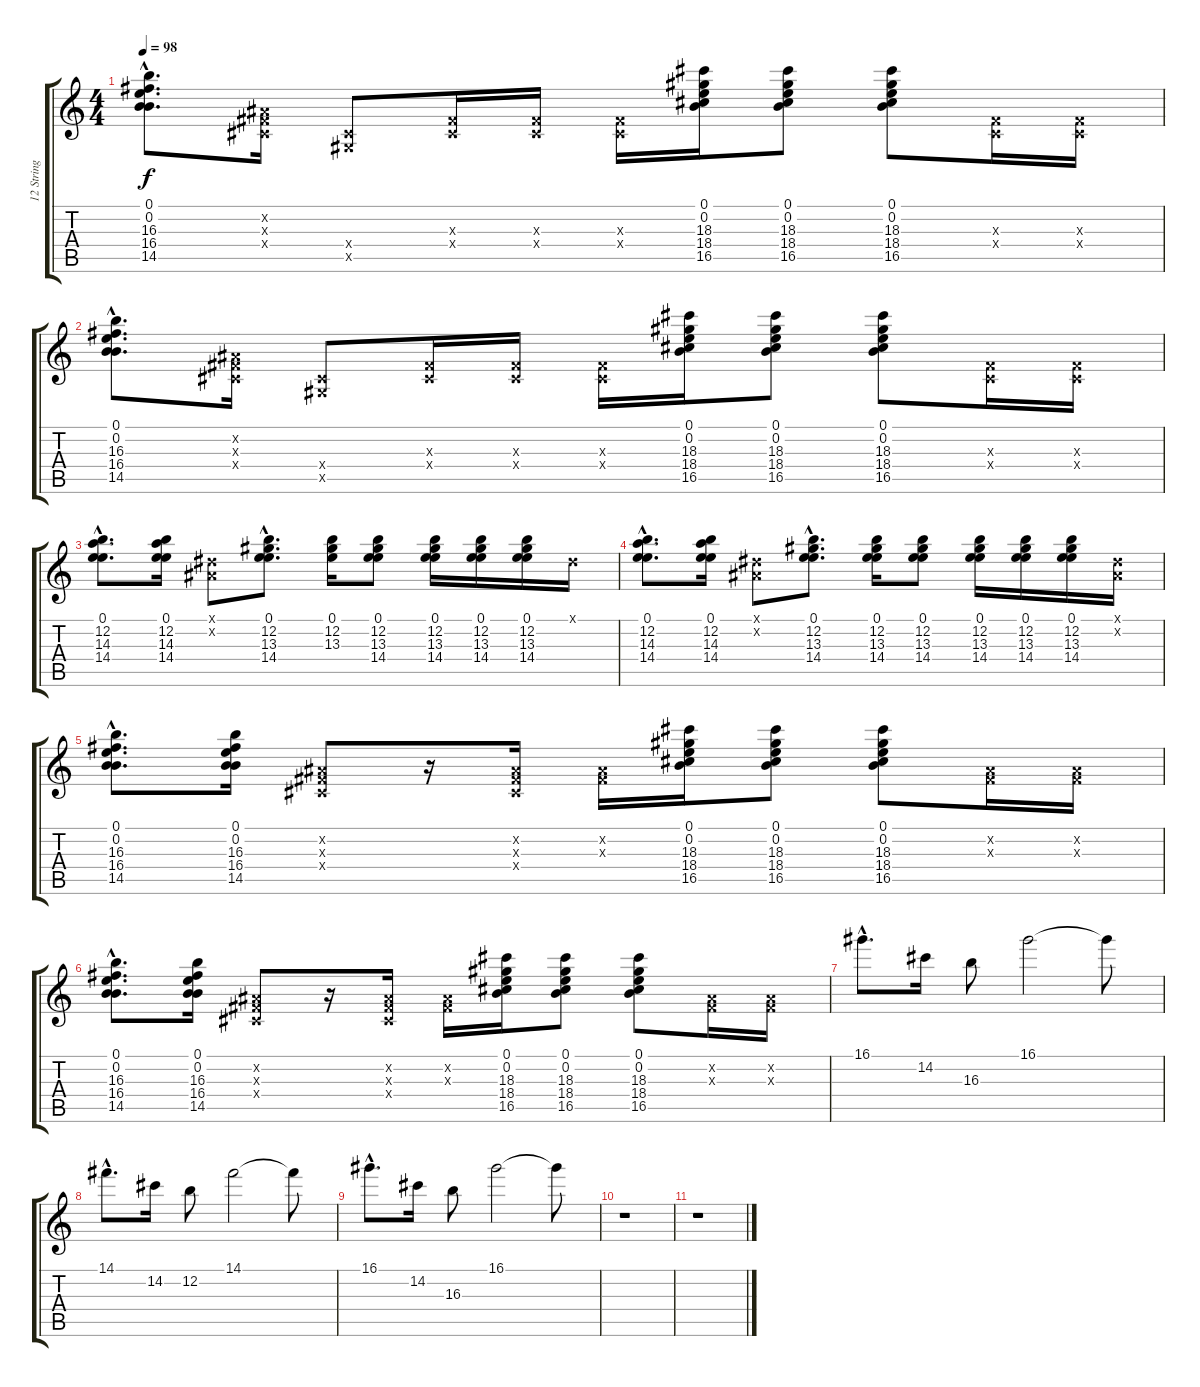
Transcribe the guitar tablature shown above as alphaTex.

\track ("12 String high end" "12 String ") {instrument acousticguitarsteel}
\staff {score tabs}
\tuning (E4 B3 G3 D3 A2 E2) {hide}
\ts (4 4)
\tempo 98
\clef g2
\ks c
(0.1{hac} 0.2{hac} 16.3{hac} 16.4{hac} 14.5{hac}).8{d dy f} (-1.2{x} -1.3{x} -1.4{x}).16 (-1.4{x} -1.5{x}).8 (-1.3{x} -1.4{x}).16 (-1.3{x} -1.4{x}).16 (-1.3{x} -1.4{x}).16 (0.1 0.2 18.3 18.4 16.5).16 (0.1 0.2 18.3 18.4 16.5).8 (0.1 0.2 18.3 18.4 16.5).8 (-1.3{x} -1.4{x}).16 (-1.3{x} -1.4{x}).16 |
(0.1{hac} 0.2{hac} 16.3{hac} 16.4{hac} 14.5{hac}).8{d} (-1.2{x} -1.3{x} -1.4{x}).16 (-1.4{x} -1.5{x}).8 (-1.3{x} -1.4{x}).16 (-1.3{x} -1.4{x}).16 (-1.3{x} -1.4{x}).16 (0.1 0.2 18.3 18.4 16.5).16 (0.1 0.2 18.3 18.4 16.5).8 (0.1 0.2 18.3 18.4 16.5).8 (-1.3{x} -1.4{x}).16 (-1.3{x} -1.4{x}).16 |
(0.1{hac} 12.2{hac} 14.3{hac} 14.4{hac}).8{d} (0.1 12.2 14.3 14.4).16 (-1.1{x} -1.2{x}).8 (0.1{hac} 12.2{hac} 13.3{hac} 14.4{hac}).8{d} (0.1 12.2 13.3).16 (0.1 12.2 13.3 14.4).8 (0.1 12.2 13.3 14.4).16 (0.1 12.2 13.3 14.4).16 (0.1 12.2 13.3 14.4).16 -1.1{x}.16 |
(0.1{hac} 12.2{hac} 14.3{hac} 14.4{hac}).8{d} (0.1 12.2 14.3 14.4).16 (-1.1{x} -1.2{x}).8 (0.1{hac} 12.2{hac} 13.3{hac} 14.4{hac}).8{d} (0.1 12.2 13.3 14.4).16 (0.1 12.2 13.3 14.4).8 (0.1 12.2 13.3 14.4).16 (0.1 12.2 13.3 14.4).16 (0.1 12.2 13.3 14.4).16 (-1.1{x} -1.2{x}).16 |
(0.1{hac} 0.2{hac} 16.3{hac} 16.4{hac} 14.5{hac}).8{d} (0.1 0.2 16.3 16.4 14.5).16 (-1.2{x} -1.3{x} -1.4{x}).8 r.16 (-1.2{x} -1.3{x} -1.4{x}).16 (-1.2{x} -1.3{x}).16 (0.1 0.2 18.3 18.4 16.5).16 (0.1 0.2 18.3 18.4 16.5).8 (0.1 0.2 18.3 18.4 16.5).8 (-1.2{x} -1.3{x}).16 (-1.2{x} -1.3{x}).16 |
(0.1{hac} 0.2{hac} 16.3{hac} 16.4{hac} 14.5{hac}).8{d} (0.1 0.2 16.3 16.4 14.5).16 (-1.2{x} -1.3{x} -1.4{x}).8 r.16 (-1.2{x} -1.3{x} -1.4{x}).16 (-1.2{x} -1.3{x}).16 (0.1 0.2 18.3 18.4 16.5).16 (0.1 0.2 18.3 18.4 16.5).8 (0.1 0.2 18.3 18.4 16.5).8 (-1.2{x} -1.3{x}).16 (-1.2{x} -1.3{x}).16 |
16.1{hac}.8{d} 14.2.16 16.3.8 16.1.2 16.1{t}.8 |
14.1{hac}.8{d} 14.2.16 12.2.8 14.1.2 14.1{t}.8 |
16.1{hac}.8{d} 14.2.16 16.3.8 16.1.2 16.1{t}.8 |
r.1 |
r.1
